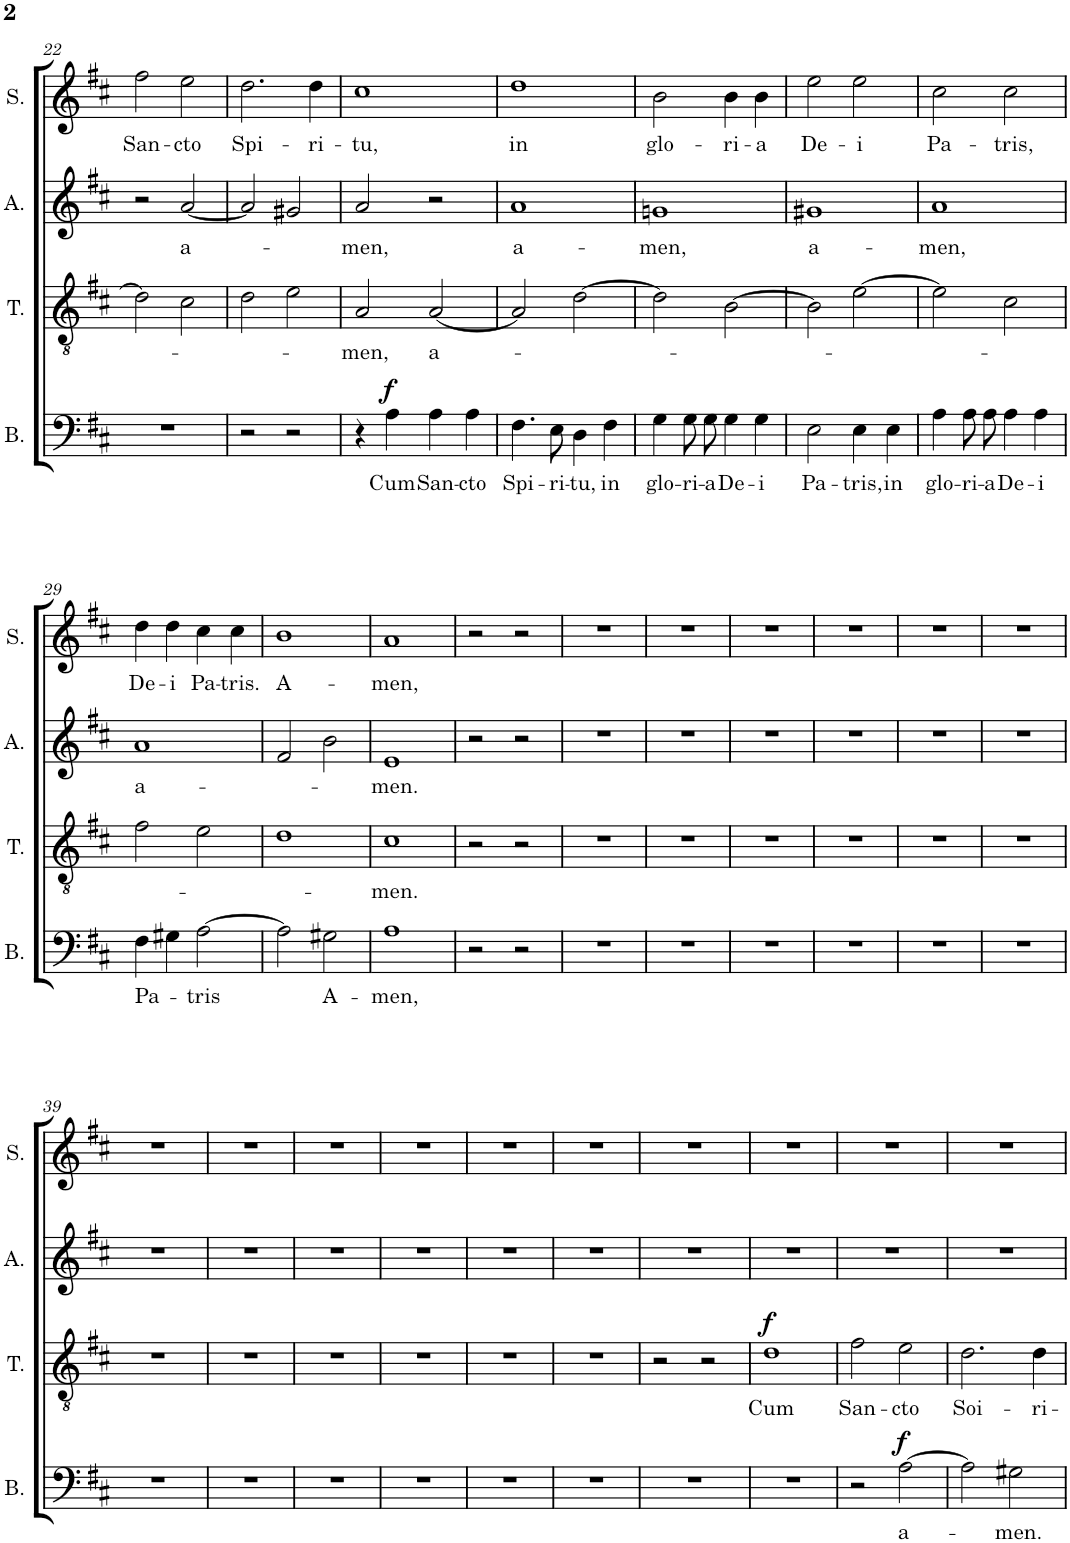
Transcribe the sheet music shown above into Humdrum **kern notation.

**kern	**text	**dynam	**kern	**text	**dynam	**kern	**text	**kern	**text
*part4	*part4	*part4	*part3	*part3	*part3	*part2	*part2	*part1	*part1
*staff4	*staff4	*staff4	*staff3	*staff3	*staff3	*staff2	*staff2	*staff1	*staff1
*I"Basse	*	*	*I"Ténor	*	*	*I"Alto	*	*I"Soprano	*
*I'B.	*	*	*I'T.	*	*	*I'A.	*	*I'S.	*
!!LO:PB:g=z
*clefF4	*	*	*clefGv2	*	*	*clefG2	*	*clefG2	*
*k[f#c#]	*	*	*k[f#c#]	*	*	*k[f#c#]	*	*k[f#c#]	*
*M2/2	*	*	*M2/2	*	*	*M2/2	*	*M2/2	*
*met(c|)	*	*	*met(c|)	*	*	*met(c|)	*	*met(c|)	*
=22	=22	=22	=22	=22	=22	=22	=22	=22	=22
!	!	!	!	!	!	!	!	!	!LO:LY:b
1r	.	.	2d\]	.	.	2r	.	2ff#\	San-
!	!	!	!	!	!	!	!LO:LY:b	!	!LO:LY:b
.	.	.	2c#\	.	.	[2a/	a-	2ee\	-cto
=23	=23	=23	=23	=23	=23	=23	=23	=23	=23
!	!	!	!	!	!	!	!	!	!LO:LY:b
2r	.	.	2d\	.	.	2a/]	.	2.dd\	Spi-
2r	.	.	2e\	.	.	2g#X/	.	.	.
!	!	!	!	!	!	!	!	!	!LO:LY:b
.	.	.	.	.	.	.	.	4dd\	-ri-
=24	=24	=24	=24	=24	=24	=24	=24	=24	=24
!	!	!	!	!LO:LY:b	!	!	!LO:LY:b	!	!LO:LY:b
4r	.	.	2A/	men,	.	2a/	men,	1cc#	-tu,
!	!LO:LY:b	!LO:DY:a	!	!	!	!	!	!	!
4A\	Cum	f	.	.	.	.	.	.	.
!	!LO:LY:b	!	!	!LO:LY:b	!	!	!	!	!
4A\	San-	.	[2A/	a-	.	2r	.	.	.
!	!LO:LY:b	!	!	!	!	!	!	!	!
4A\	-cto	.	.	.	.	.	.	.	.
=25	=25	=25	=25	=25	=25	=25	=25	=25	=25
!	!LO:LY:b	!	!	!	!	!	!LO:LY:b	!	!LO:LY:b
4.F#\	Spi-	.	2A/]	.	.	1a	a-	1dd	in
!	!LO:LY:b	!	!	!	!	!	!	!	!
8E\	-ri-	.	.	.	.	.	.	.	.
!	!LO:LY:b	!	!	!	!	!	!	!	!
4D\	-tu,	.	[2d\	.	.	.	.	.	.
!	!LO:LY:b	!	!	!	!	!	!	!	!
4F#\	in	.	.	.	.	.	.	.	.
=26	=26	=26	=26	=26	=26	=26	=26	=26	=26
!	!LO:LY:b	!	!	!	!	!	!LO:LY:b	!	!LO:LY:b
4G\	glo-	.	2d\]	.	.	1gn	-men,	2b\	glo-
!	!LO:LY:b	!	!	!	!	!	!	!	!
8G\L	-ri-	.	.	.	.	.	.	.	.
!	!LO:LY:b	!	!	!	!	!	!	!	!
8G\J	-a	.	.	.	.	.	.	.	.
!	!LO:LY:b	!	!	!	!	!	!	!	!LO:LY:b
4G\	De-	.	[2B\	.	.	.	.	4b\	-ri-
!	!LO:LY:b	!	!	!	!	!	!	!	!LO:LY:b
4G\	-i	.	.	.	.	.	.	4b\	-a
=27	=27	=27	=27	=27	=27	=27	=27	=27	=27
!	!LO:LY:b	!	!	!	!	!	!LO:LY:b	!	!LO:LY:b
2E\	Pa-	.	2B\]	.	.	1g#X	a-	2ee\	De-
!	!LO:LY:b	!	!	!	!	!	!	!	!LO:LY:b
4E\	-tris,	.	[2e\	.	.	.	.	2ee\	-i
!	!LO:LY:b	!	!	!	!	!	!	!	!
4E\	in	.	.	.	.	.	.	.	.
=28	=28	=28	=28	=28	=28	=28	=28	=28	=28
!	!LO:LY:b	!	!	!	!	!	!LO:LY:b	!	!LO:LY:b
4A\	glo-	.	2e\]	.	.	1a	-men,	2cc#\	Pa-
!	!LO:LY:b	!	!	!	!	!	!	!	!
8A\L	-ri-	.	.	.	.	.	.	.	.
!	!LO:LY:b	!	!	!	!	!	!	!	!
8A\J	-a	.	.	.	.	.	.	.	.
!	!LO:LY:b	!	!	!	!	!	!	!	!LO:LY:b
4A\	De-	.	2c#\	.	.	.	.	2cc#\	-tris,
!	!LO:LY:b	!	!	!	!	!	!	!	!
4A\	-i	.	.	.	.	.	.	.	.
!!LO:LB:g=z
=29	=29	=29	=29	=29	=29	=29	=29	=29	=29
!	!LO:LY:b	!	!	!	!	!	!LO:LY:b	!	!LO:LY:b
4F#\	Pa-	.	2f#\	.	.	1a	a-	4dd\	De-
!	!	!	!	!	!	!	!	!	!LO:LY:b
4G#X\	.	.	.	.	.	.	.	4dd\	-i
!	!LO:LY:b	!	!	!	!	!	!	!	!LO:LY:b
[2A\	tris	.	2e\	.	.	.	.	4cc#\	Pa-
!	!	!	!	!	!	!	!	!	!LO:LY:b
.	.	.	.	.	.	.	.	4cc#\	-tris.
=30	=30	=30	=30	=30	=30	=30	=30	=30	=30
!	!	!	!	!	!	!	!	!	!LO:LY:b
2A\]	.	.	1d	.	.	2f#/	.	1b	A-
!	!LO:LY:b	!	!	!	!	!	!	!	!
2G#X\	A-	.	.	.	.	2b\	.	.	.
=31	=31	=31	=31	=31	=31	=31	=31	=31	=31
!	!LO:LY:b	!	!	!LO:LY:b	!	!	!LO:LY:b	!	!LO:LY:b
1A	-men,	.	1c#	men.	.	1e	men.	1a	-men,
=32	=32	=32	=32	=32	=32	=32	=32	=32	=32
2r	.	.	2r	.	.	2r	.	2r	.
2r	.	.	2r	.	.	2r	.	2r	.
=33	=33	=33	=33	=33	=33	=33	=33	=33	=33
1r	.	.	1r	.	.	1r	.	1r	.
=34	=34	=34	=34	=34	=34	=34	=34	=34	=34
1r	.	.	1r	.	.	1r	.	1r	.
=35	=35	=35	=35	=35	=35	=35	=35	=35	=35
1r	.	.	1r	.	.	1r	.	1r	.
=36	=36	=36	=36	=36	=36	=36	=36	=36	=36
1r	.	.	1r	.	.	1r	.	1r	.
=37	=37	=37	=37	=37	=37	=37	=37	=37	=37
1r	.	.	1r	.	.	1r	.	1r	.
=38	=38	=38	=38	=38	=38	=38	=38	=38	=38
1r	.	.	1r	.	.	1r	.	1r	.
!!LO:LB:g=z
=39	=39	=39	=39	=39	=39	=39	=39	=39	=39
1r	.	.	1r	.	.	1r	.	1r	.
=40	=40	=40	=40	=40	=40	=40	=40	=40	=40
1r	.	.	1r	.	.	1r	.	1r	.
=41	=41	=41	=41	=41	=41	=41	=41	=41	=41
1r	.	.	1r	.	.	1r	.	1r	.
=42	=42	=42	=42	=42	=42	=42	=42	=42	=42
1r	.	.	1r	.	.	1r	.	1r	.
=43	=43	=43	=43	=43	=43	=43	=43	=43	=43
1r	.	.	1r	.	.	1r	.	1r	.
=44	=44	=44	=44	=44	=44	=44	=44	=44	=44
1r	.	.	1r	.	.	1r	.	1r	.
=45	=45	=45	=45	=45	=45	=45	=45	=45	=45
1r	.	.	2r	.	.	1r	.	1r	.
.	.	.	2r	.	.	.	.	.	.
=46	=46	=46	=46	=46	=46	=46	=46	=46	=46
!	!	!	!	!LO:LY:b	!LO:DY:a	!	!	!	!
1r	.	.	1d	Cum	f	1r	.	1r	.
=47	=47	=47	=47	=47	=47	=47	=47	=47	=47
!	!	!	!	!LO:LY:b	!	!	!	!	!
2r	.	.	2f#\	San-	.	1r	.	1r	.
!	!LO:LY:b	!LO:DY:a	!	!LO:LY:b	!	!	!	!	!
[2A\	a-	f	2e\	-cto	.	.	.	.	.
=48	=48	=48	=48	=48	=48	=48	=48	=48	=48
!	!	!	!	!LO:LY:b	!	!	!	!	!
2A\]	.	.	2.d\	Soi-	.	1r	.	1r	.
!	!LO:LY:b	!	!	!	!	!	!	!	!
2G#X\	-men.	.	.	.	.	.	.	.	.
!	!	!	!	!LO:LY:b	!	!	!	!	!
.	.	.	4d\	-ri-	.	.	.	.	.
=	=	=	=	=	=	=	=	=	=
*-	*-	*-	*-	*-	*-	*-	*-	*-	*-
